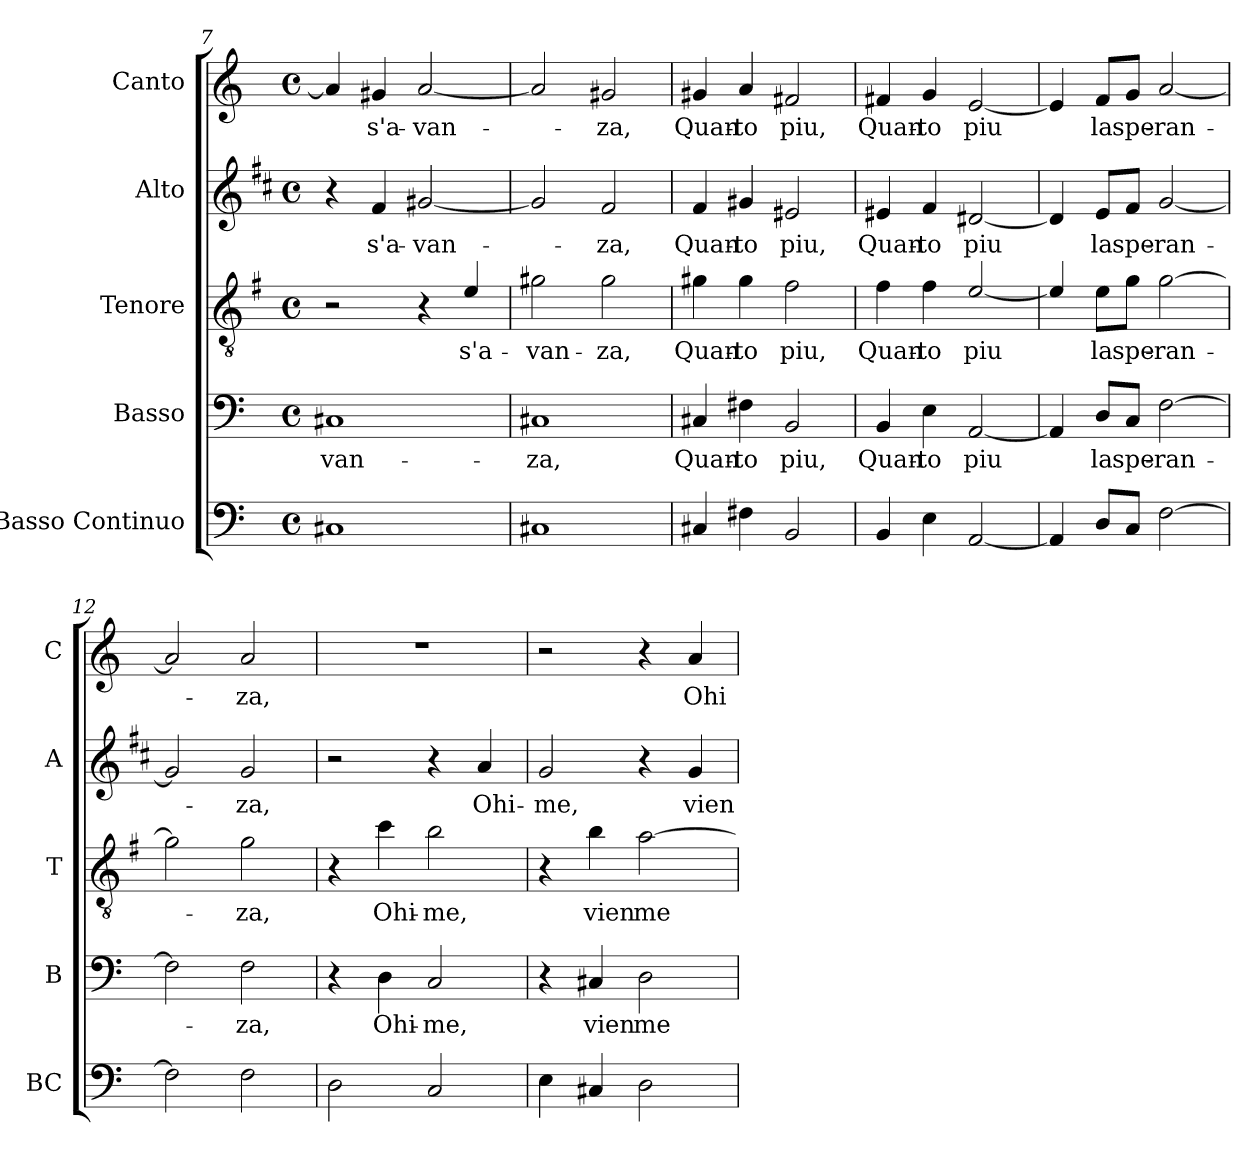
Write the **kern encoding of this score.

**kern	**kern	**text	**kern	**text	**kern	**text	**kern	**text
*part5	*part4	*part4	*part3	*part3	*part2	*part2	*part1	*part1
*staff5	*staff4	*staff4	*staff3	*staff3	*staff2	*staff2	*staff1	*staff1
*I"Basso Continuo	*I"Basso	*	*I"Tenore	*	*I"Alto	*	*I"Canto	*
*I'BC	*I'B	*	*I'T	*	*I'A	*	*I'C	*
!!LO:LB:g=z
*clefF4	*clefF4	*	*clefGv2	*	*clefG2	*	*clefG2	*
*	*	*	*ITrd4c7	*	*ITrd1c2	*	*	*
*k[]	*k[]	*	*k[]	*	*k[]	*	*k[]	*
*C:	*C:	*	*C:	*	*C:	*	*C:	*
*M4/4	*M4/4	*	*M4/4	*	*M4/4	*	*M4/4	*
*met(c)	*met(c)	*	*met(c)	*	*met(c)	*	*met(c)	*
=7	=7	=7	=7	=7	=7	=7	=7	=7
!	!	!LO:LY:b	!	!	!	!	!	!
1C#X	1C#X	-van-	2r	.	4r	.	4a/]	.
!	!	!	!	!	!	!LO:LY:b	!	!
!	!	!	!	!	!	!	!	!LO:LY:b
.	.	.	.	.	4e/	s'a-	4g#X/	s'a-
!	!	!	!	!	!	!LO:LY:b	!	!
!	!	!	!	!	!	!	!	!LO:LY:b
.	.	.	4r	.	[2f#X/	-van-	[2a/	-van-
!	!	!	!	!LO:LY:b	!	!	!	!
.	.	.	4A/	s'a-	.	.	.	.
=8	=8	=8	=8	=8	=8	=8	=8	=8
!	!	!LO:LY:b	!	!	!	!	!	!
!	!	!	!	!LO:LY:b	!	!	!	!
1C#X	1C#X	-za,	2c#X\	-van-	2f#/]	.	2a/]	.
!	!	!	!	!LO:LY:b	!	!	!	!
!	!	!	!	!	!	!LO:LY:b	!	!
!	!	!	!	!	!	!	!	!LO:LY:b
.	.	.	2c#\	-za,	2e/	-za,	2g#X/	-za,
=9	=9	=9	=9	=9	=9	=9	=9	=9
!	!	!LO:LY:b	!	!	!	!	!	!
!	!	!	!	!LO:LY:b	!	!	!	!
!	!	!	!	!	!	!LO:LY:b	!	!
!	!	!	!	!	!	!	!	!LO:LY:b
4C#X/	4C#X/	Quan-	4c#X\	Quan-	4e/	Quan-	4g#X/	Quan-
!	!	!LO:LY:b	!	!	!	!	!	!
!	!	!	!	!LO:LY:b	!	!	!	!
!	!	!	!	!	!	!LO:LY:b	!	!
!	!	!	!	!	!	!	!	!LO:LY:b
4F#X\	4F#X\	-to	4c#\	-to	4f#X/	-to	4a/	-to
!	!	!LO:LY:b	!	!	!	!	!	!
!	!	!	!	!LO:LY:b	!	!	!	!
!	!	!	!	!	!	!LO:LY:b	!	!
!	!	!	!	!	!	!	!	!LO:LY:b
2BB/	2BB/	piu,	2B\	piu,	2d#X/	piu,	2f#X/	piu,
=10	=10	=10	=10	=10	=10	=10	=10	=10
!	!	!LO:LY:b	!	!	!	!	!	!
!	!	!	!	!LO:LY:b	!	!	!	!
!	!	!	!	!	!	!LO:LY:b	!	!
!	!	!	!	!	!	!	!	!LO:LY:b
4BB/	4BB/	Quan-	4B\	Quan-	4d#X/	Quan-	4f#X/	Quan-
!	!	!LO:LY:b	!	!	!	!	!	!
!	!	!	!	!LO:LY:b	!	!	!	!
!	!	!	!	!	!	!LO:LY:b	!	!
!	!	!	!	!	!	!	!	!LO:LY:b
4E\	4E\	-to	4B\	-to	4e/	-to	4g/	-to
!	!	!LO:LY:b	!	!	!	!	!	!
!	!	!	!	!LO:LY:b	!	!	!	!
!	!	!	!	!	!	!LO:LY:b	!	!
!	!	!	!	!	!	!	!	!LO:LY:b
[2AA/	[2AA/	piu	[2A/	piu	[2c#X/	piu	[2e/	piu
=11	=11	=11	=11	=11	=11	=11	=11	=11
4AA/]	4AA/]	.	4A/]	.	4c#/]	.	4e/]	.
!	!	!LO:LY:b	!	!	!	!	!	!
!	!	!	!	!LO:LY:b	!	!	!	!
!	!	!	!	!	!	!LO:LY:b	!	!
!	!	!	!	!	!	!	!	!LO:LY:b
8D/L	8D/L	la	8A\L	la	8d/L	la	8f/L	la
!	!	!LO:LY:b	!	!	!	!	!	!
!	!	!	!	!LO:LY:b	!	!	!	!
!	!	!	!	!	!	!LO:LY:b	!	!
!	!	!	!	!	!	!	!	!LO:LY:b
8C/J	8C/J	spe-	8c\J	spe-	8e/J	spe-	8g/J	spe-
!	!	!LO:LY:b	!	!	!	!	!	!
!	!	!	!	!LO:LY:b	!	!	!	!
!	!	!	!	!	!	!LO:LY:b	!	!
!	!	!	!	!	!	!	!	!LO:LY:b
[2F\	[2F\	-ran-	[2c\	-ran-	[2f/	-ran-	[2a/	-ran-
=12	=12	=12	=12	=12	=12	=12	=12	=12
2F\]	2F\]	.	2c\]	.	2f/]	.	2a/]	.
!	!	!LO:LY:b	!	!	!	!	!	!
!	!	!	!	!LO:LY:b	!	!	!	!
!	!	!	!	!	!	!LO:LY:b	!	!
!	!	!	!	!	!	!	!	!LO:LY:b
2F\	2F\	-za,	2c\	-za,	2f/	-za,	2a/	-za,
=13	=13	=13	=13	=13	=13	=13	=13	=13
2D\	4r	.	4r	.	2r	.	1r	.
!	!	!LO:LY:b	!	!	!	!	!	!
!	!	!	!	!LO:LY:b	!	!	!	!
.	4D\	Ohi-	4f\	Ohi-	.	.	.	.
!	!	!LO:LY:b	!	!	!	!	!	!
!	!	!	!	!LO:LY:b	!	!	!	!
2C/	2C/	-me,	2e\	-me,	4r	.	.	.
!	!	!	!	!	!	!LO:LY:b	!	!
.	.	.	.	.	4g/	Ohi-	.	.
!!LO:PB:g=z
=14	=14	=14	=14	=14	=14	=14	=14	=14
!	!	!	!	!	!	!LO:LY:b	!	!
4E\	4r	.	4r	.	2f/	-me,	2r	.
!	!	!LO:LY:b	!	!	!	!	!	!
!	!	!	!	!LO:LY:b	!	!	!	!
4C#X/	4C#X/	vien	4e\	vien	.	.	.	.
!	!	!LO:LY:b	!	!	!	!	!	!
!	!	!	!	!LO:LY:b	!	!	!	!
2D\	2D\	me-	[2d\	me-	4r	.	4r	.
!	!	!	!	!	!	!LO:LY:b	!	!
!	!	!	!	!	!	!	!	!LO:LY:b
.	.	.	.	.	4f/	vien	4a/	Ohi-
=	=	=	=	=	=	=	=	=
*-	*-	*-	*-	*-	*-	*-	*-	*-
